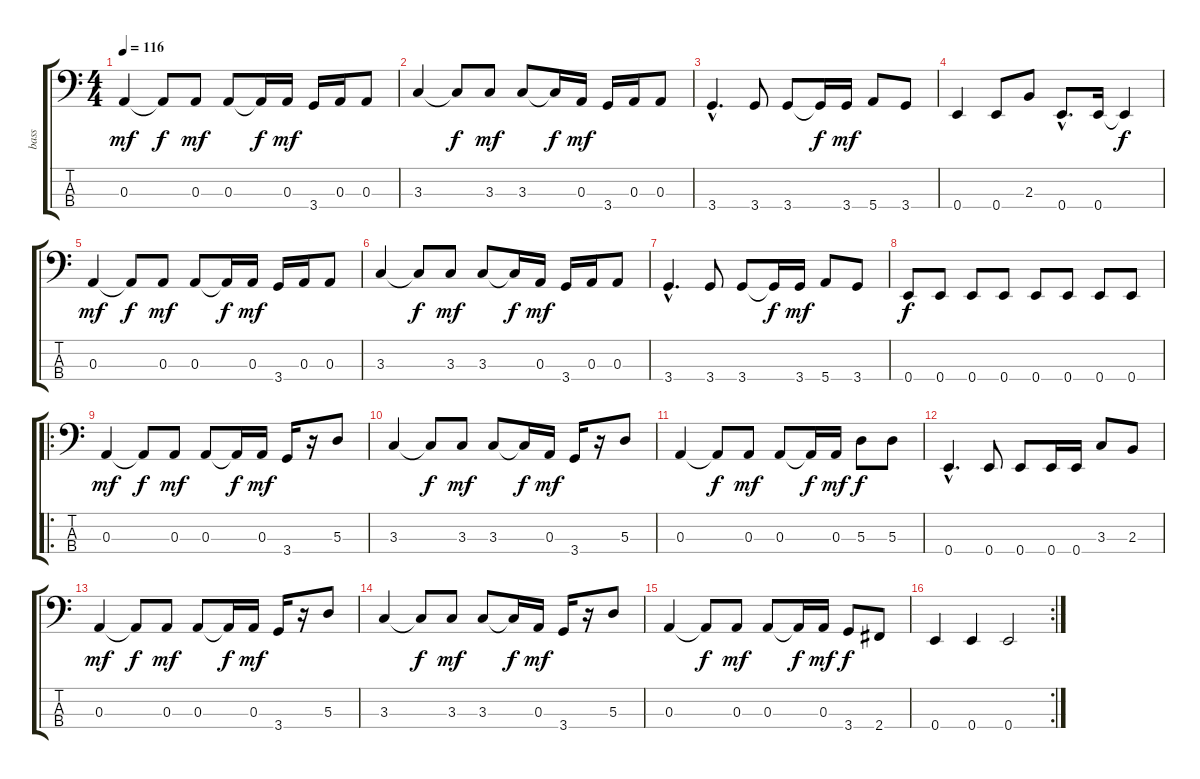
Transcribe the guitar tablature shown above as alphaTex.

\track ("bass" "bass") {instrument electricbassfinger}
\staff {score tabs}
\tuning (G2 D2 A1 E1) {hide}
\ts (4 4)
\tempo 116
\clef f4
\ks c
0.3.4{dy mf} 0.3{t}.8{dy f} 0.3.8{dy mf} 0.3.8 0.3{t}.16{dy f} 0.3.16{dy mf} 3.4.16 0.3.16 0.3.8 |
3.3.4 3.3{t}.8{dy f} 3.3.8{dy mf} 3.3.8 3.3{t}.16{dy f} 0.3.16{dy mf} 3.4.16 0.3.16 0.3.8 |
3.4{hac}.4{d} 3.4.8 3.4.8 3.4{t}.16{dy f} 3.4.16{dy mf} 5.4.8 3.4.8 |
0.4.4 0.4.8 2.3.8 0.4{hac}.8{d} 0.4.16 0.4{t}.4{dy f} |
0.3.4{dy mf} 0.3{t}.8{dy f} 0.3.8{dy mf} 0.3.8 0.3{t}.16{dy f} 0.3.16{dy mf} 3.4.16 0.3.16 0.3.8 |
3.3.4 3.3{t}.8{dy f} 3.3.8{dy mf} 3.3.8 3.3{t}.16{dy f} 0.3.16{dy mf} 3.4.16 0.3.16 0.3.8 |
3.4{hac}.4{d} 3.4.8 3.4.8 3.4{t}.16{dy f} 3.4.16{dy mf} 5.4.8 3.4.8 |
0.4.8{dy f} 0.4.8 0.4.8 0.4.8 0.4.8 0.4.8 0.4.8 0.4.8 |
\ro
0.3.4{dy mf} 0.3{t}.8{dy f} 0.3.8{dy mf} 0.3.8 0.3{t}.16{dy f} 0.3.16{dy mf} 3.4.16 r.16 5.3.8 |
3.3.4 3.3{t}.8{dy f} 3.3.8{dy mf} 3.3.8 3.3{t}.16{dy f} 0.3.16{dy mf} 3.4.16 r.16 5.3.8 |
0.3.4 0.3{t}.8{dy f} 0.3.8{dy mf} 0.3.8 0.3{t}.16{dy f} 0.3.16{dy mf} 5.3.8{dy f} 5.3.8 |
0.4{hac}.4{d} 0.4.8 0.4.8 0.4.16 0.4.16 3.3.8 2.3.8 |
0.3.4{dy mf} 0.3{t}.8{dy f} 0.3.8{dy mf} 0.3.8 0.3{t}.16{dy f} 0.3.16{dy mf} 3.4.16 r.16 5.3.8 |
3.3.4 3.3{t}.8{dy f} 3.3.8{dy mf} 3.3.8 3.3{t}.16{dy f} 0.3.16{dy mf} 3.4.16 r.16 5.3.8 |
0.3.4 0.3{t}.8{dy f} 0.3.8{dy mf} 0.3.8 0.3{t}.16{dy f} 0.3.16{dy mf} 3.4.8{dy f} 2.4.8 |
\rc 2
0.4.4 0.4.4 0.4.2
